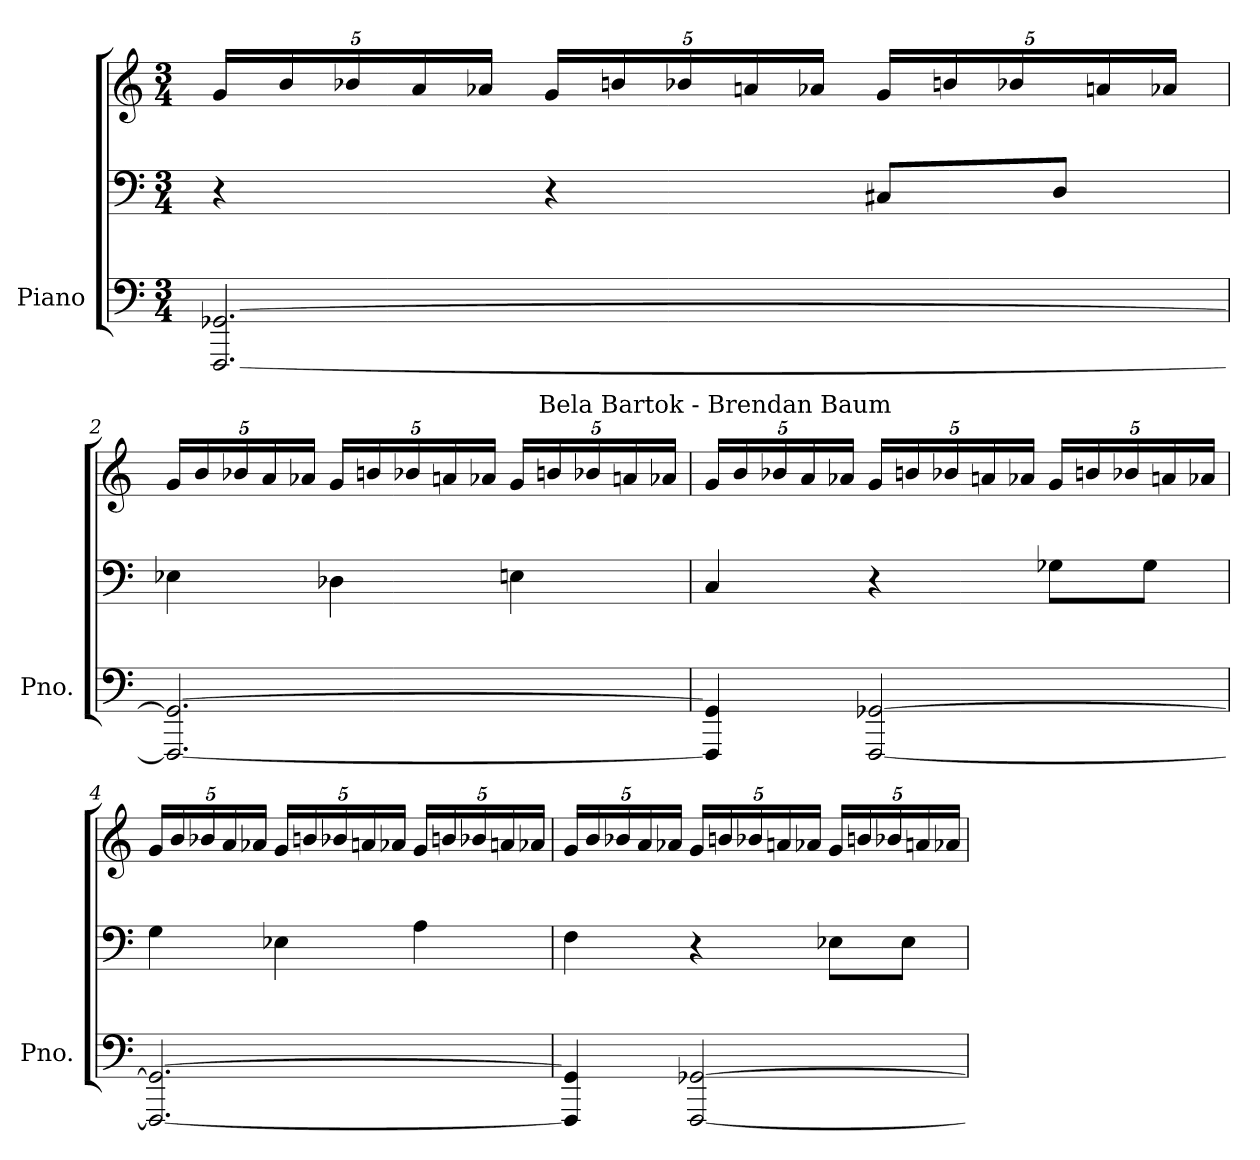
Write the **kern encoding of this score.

**kern	**kern	**kern
*part1	*part1	*part1
*staff3	*staff2	*staff1
*I"Piano	*	*
*I'Pno.	*	*
*clefF4	*clefF4	*clefG2
*k[]	*k[]	*k[]
*M3/4	*M3/4	*M3/4
*MM80	*MM80	*MM80
*	*	*Xbrackettup
=1	=1	=1
[2.FFF/ [2.GG-X/	4r	20g/LL
.	.	20b/
.	.	20b-X/
.	.	20a/
.	.	20a-X/JJ
.	4r	20g/LL
.	.	20bn/
.	.	20b-X/
.	.	20an/
.	.	20a-X/JJ
.	8C#X/L	20g/LL
.	.	20bn/
.	.	20b-X/
.	8D/J	.
.	.	20an/
.	.	20a-X/JJ
=2	=2	=2
2.FFF/_ 2.GG-/_	4E-X\	20g/LL
.	.	20b/
.	.	20b-X/
.	.	20a/
.	.	20a-X/JJ
.	4D-X\	20g/LL
.	.	20bn/
.	.	20b-X/
.	.	20an/
.	.	20a-X/JJ
.	4En\	20g/LL
!	!	!LO:TX:a:t=Bela Bartok - Brendan Baum
.	.	20bn/
.	.	20b-X/
.	.	20an/
.	.	20a-X/JJ
!!LO:LB:g=z
=3	=3	=3
4FFF/] 4GG-/]	4C/	20g/LL
.	.	20b/
.	.	20b-X/
.	.	20a/
.	.	20a-X/JJ
[2FFF/ [2GG-X/	4r	20g/LL
.	.	20bn/
.	.	20b-X/
.	.	20an/
.	.	20a-X/JJ
.	8G-X\L	20g/LL
.	.	20bn/
.	.	20b-X/
.	8G-\J	.
.	.	20an/
.	.	20a-X/JJ
=4	=4	=4
2.FFF/_ 2.GG-/_	4G\	20g/LL
.	.	20b/
.	.	20b-X/
.	.	20a/
.	.	20a-X/JJ
.	4E-X\	20g/LL
.	.	20bn/
.	.	20b-X/
.	.	20an/
.	.	20a-X/JJ
.	4A\	20g/LL
.	.	20bn/
.	.	20b-X/
.	.	20an/
.	.	20a-X/JJ
!!LO:LB:g=z
=5	=5	=5
4FFF/] 4GG-/]	4F\	20g/LL
.	.	20b/
.	.	20b-X/
.	.	20a/
.	.	20a-X/JJ
[2FFF/ [2GG-X/	4r	20g/LL
.	.	20bn/
.	.	20b-X/
.	.	20an/
.	.	20a-X/JJ
.	8E-X\L	20g/LL
.	.	20bn/
.	.	20b-X/
.	8E-\J	.
.	.	20an/
.	.	20a-X/JJ
=	=	=
*-	*-	*-
